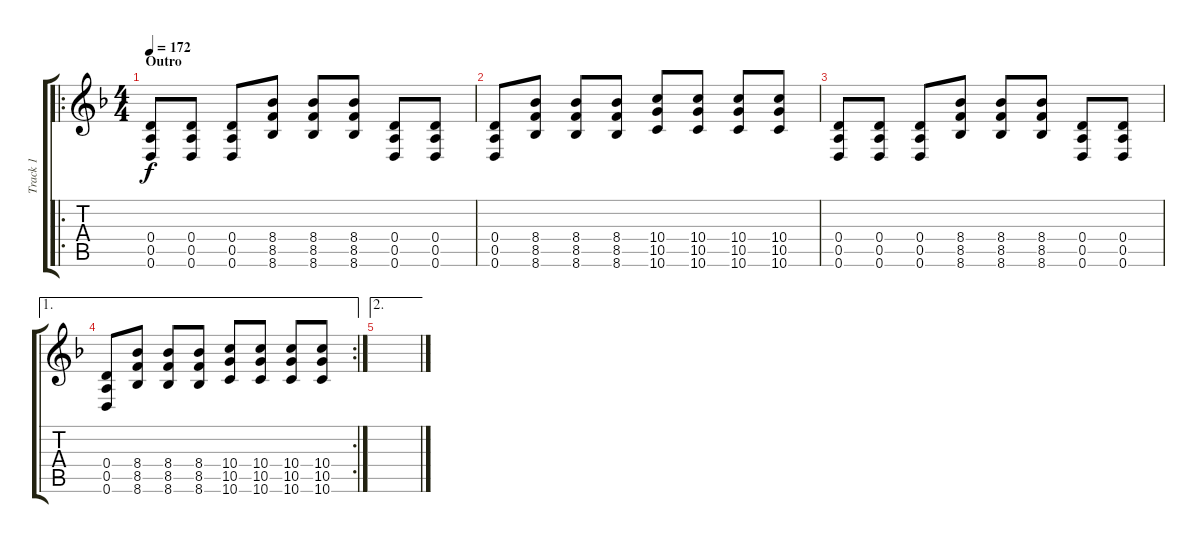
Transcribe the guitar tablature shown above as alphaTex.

\track ("Track 1" "Track 1") {instrument overdrivenguitar}
\staff {score tabs}
\tuning (E4 B3 G3 D3 A2 D2) {hide}
\ro
\ts (4 4)
\section ("" "Outro")
\tempo 172
\clef g2
\ks f
(0.4 0.5 0.6).8{dy f} (0.4 0.5 0.6).8 (0.4 0.5 0.6).8 (8.4 8.5 8.6).8 (8.4 8.5 8.6).8 (8.4 8.5 8.6).8 (0.4 0.5 0.6).8 (0.4 0.5 0.6).8 |
(0.4 0.5 0.6).8 (8.4 8.5 8.6).8 (8.4 8.5 8.6).8 (8.4 8.5 8.6).8 (10.4 10.5 10.6).8 (10.4 10.5 10.6).8 (10.4 10.5 10.6).8 (10.4 10.5 10.6).8 |
(0.4 0.5 0.6).8 (0.4 0.5 0.6).8 (0.4 0.5 0.6).8 (8.4 8.5 8.6).8 (8.4 8.5 8.6).8 (8.4 8.5 8.6).8 (0.4 0.5 0.6).8 (0.4 0.5 0.6).8 |
\ae 1
\rc 2
(0.4 0.5 0.6).8 (8.4 8.5 8.6).8 (8.4 8.5 8.6).8 (8.4 8.5 8.6).8 (10.4 10.5 10.6).8 (10.4 10.5 10.6).8 (10.4 10.5 10.6).8 (10.4 10.5 10.6).8 |
\ae 2
